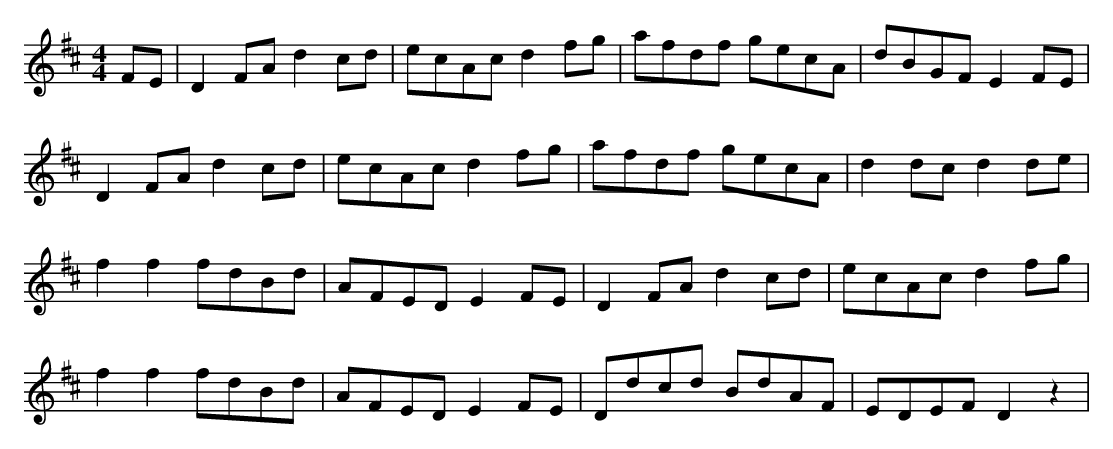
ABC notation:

X:1
M:4/4
K:D
FE|D2FA d2cd|ecAc d2fg|afdf gecA|dBGF E2FE|
D2FA d2cd|ecAc d2fg|afdf gecA|d2dc d2de|
f2f2 fdBd|AFED E2FE|D2FA d2cd|ecAc d2fg|
f2f2 fdBd|AFED E2FE|Ddcd BdAF|EDEF D2z2|
